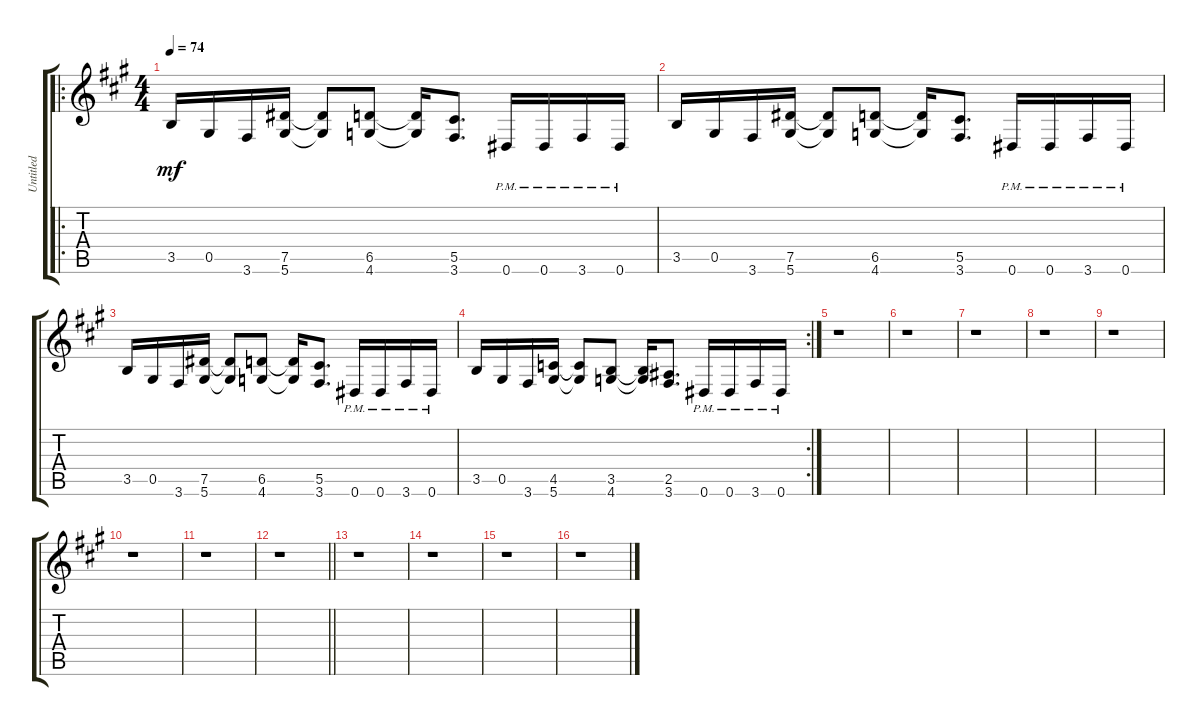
\track ("Untitled" "Untitled") {instrument distortionguitar}
\staff {score tabs}
\tuning (Eb4 Bb3 Gb3 Db3 Ab2 Eb2) {hide}
\ro
\ts (4 4)
\tempo 74
\clef g2
\ks a
3.5.16{dy mf} 0.5.16 3.6.16 (7.5 5.6).16 (7.5{t} 5.6{t}).8 (6.5 4.6).8 (6.5{t} 4.6{t}).16 (5.5 3.6).8{d} 0.6{pm}.16 0.6{pm}.16 3.6{pm}.16 0.6{pm}.16 |
3.5.16 0.5.16 3.6.16 (7.5 5.6).16 (7.5{t} 5.6{t}).8 (6.5 4.6).8 (6.5{t} 4.6{t}).16 (5.5 3.6).8{d} 0.6{pm}.16 0.6{pm}.16 3.6{pm}.16 0.6{pm}.16 |
3.5.16 0.5.16 3.6.16 (7.5 5.6).16 (7.5{t} 5.6{t}).8 (6.5 4.6).8 (6.5{t} 4.6{t}).16 (5.5 3.6).8{d} 0.6{pm}.16 0.6{pm}.16 3.6{pm}.16 0.6{pm}.16 |
\rc 2
3.5.16 0.5.16 3.6.16 (4.5 5.6).16 (4.5{t} 5.6{t}).8 (3.5 4.6).8 (3.5{t} 4.6{t}).16 (2.5 3.6).8{d} 0.6{pm}.16 0.6{pm}.16 3.6{pm}.16 0.6{pm}.16 |
r.1 |
r.1 |
r.1 |
r.1 |
r.1 |
r.1 |
r.1 |
\barLineRight lightlight
r.1 |
r.1 |
r.1 |
r.1 |
r.1
